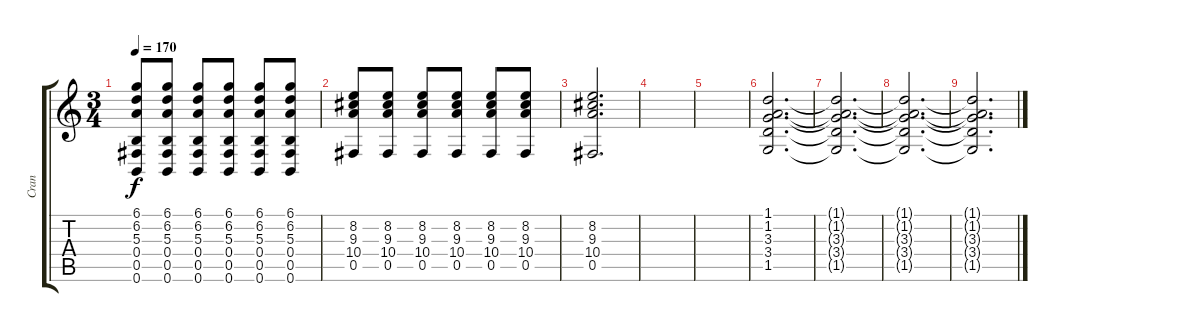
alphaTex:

\track ("Cran" "Cran") {instrument distortionguitar}
\staff {score tabs}
\tuning (Db4 Ab3 E3 B2 Gb2 B1) {hide}
\ts (3 4)
\tempo 170
\clef g2
\ks c
(6.1 6.2 5.3 0.4 0.5 0.6).8{dy f} (6.1 6.2 5.3 0.4 0.5 0.6).8 (6.1 6.2 5.3 0.4 0.5 0.6).8 (6.1 6.2 5.3 0.4 0.5 0.6).8 (6.1 6.2 5.3 0.4 0.5 0.6).8 (6.1 6.2 5.3 0.4 0.5 0.6).8 |
(8.2 9.3 10.4 0.5).8 (8.2 9.3 10.4 0.5).8 (8.2 9.3 10.4 0.5).8 (8.2 9.3 10.4 0.5).8 (8.2 9.3 10.4 0.5).8 (8.2 9.3 10.4 0.5).8 |
(8.2 9.3 10.4 0.5).2{d} |
|
|
(1.1 1.2 3.3 3.4 1.5).2{d volume 0} |
(1.1{t} 1.2{t} 3.3{t} 3.4{t} 1.5{t}).2{d} |
(1.1{t} 1.2{t} 3.3{t} 3.4{t} 1.5{t}).2{d} |
(1.1{t} 1.2{t} 3.3{t} 3.4{t} 1.5{t}).2{d}
